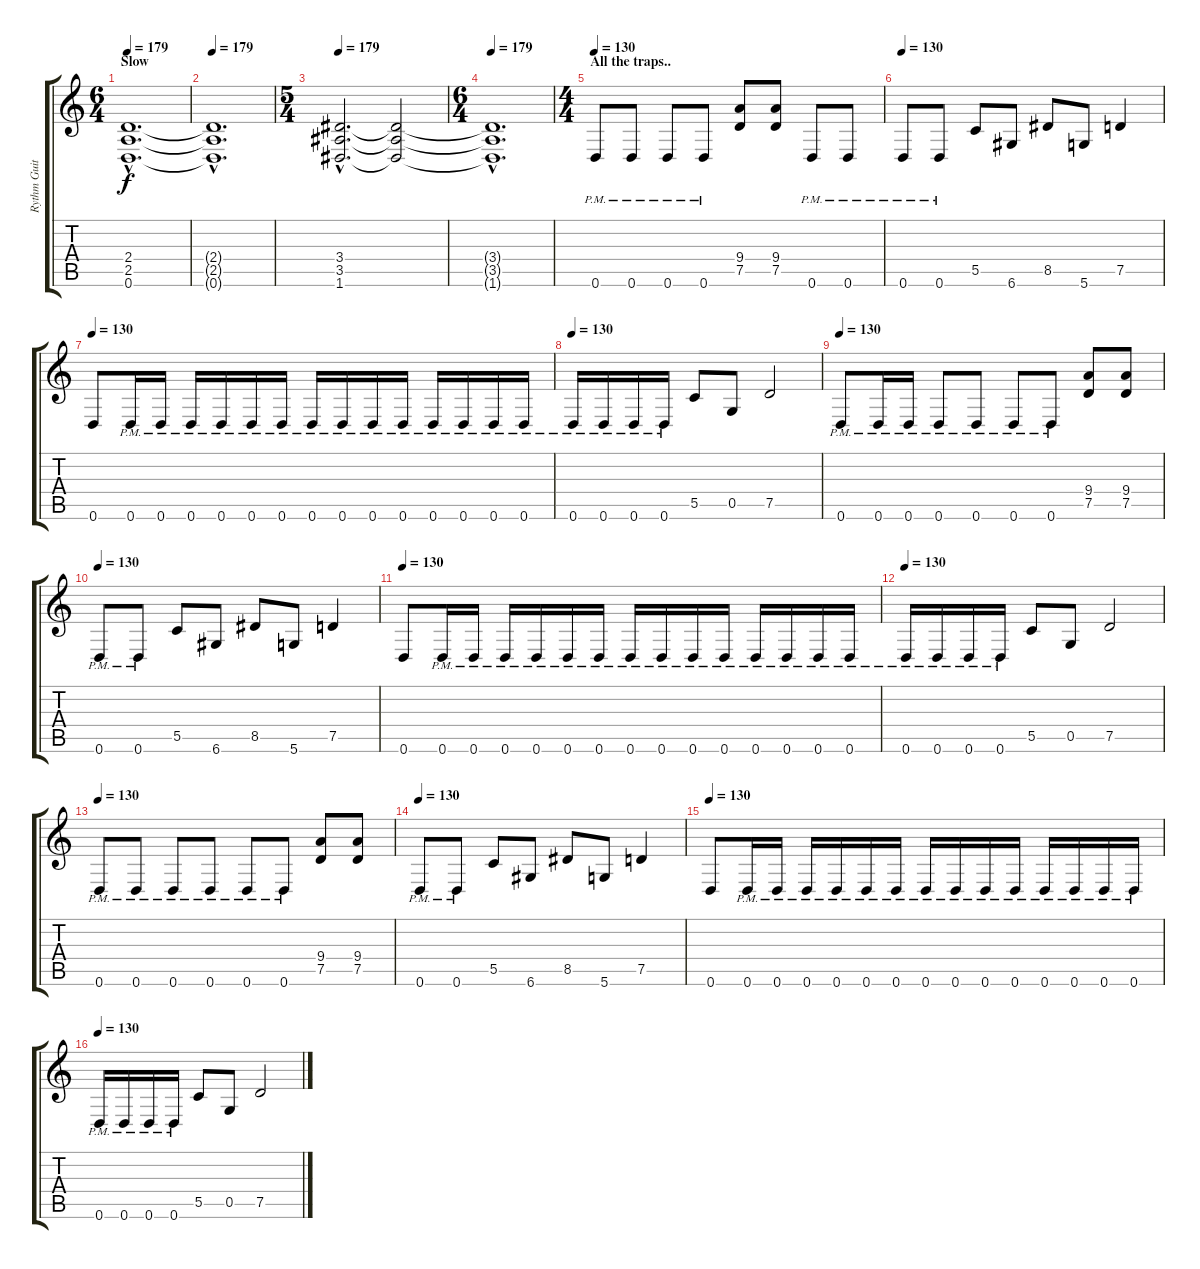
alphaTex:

\track ("Rythm Guitar" "Rythm Guit") {instrument overdrivenguitar}
\staff {score tabs}
\tuning (D4 A3 F3 C3 G2 D2) {hide}
\ts (6 4)
\section ("" "Slow")
\tempo 179
\clef g2
\ks c
(2.4{hac} 2.5{hac} 0.6{hac}).1{d dy f volume 12} |
\tempo 179
(2.4{hac t} 2.5{hac t} 0.6{hac t}).1{d} |
\ts (5 4)
\tempo 179
(3.4{hac} 3.5{hac} 1.6{hac}).2{d} (3.4{t} 3.5{t} 1.6{t}).2 |
\ts (6 4)
\tempo 179
(3.4{hac t} 3.5{hac t} 1.6{hac t}).1{d} |
\ts (4 4)
\section ("" "All the traps..")
\tempo 130
0.6{pm}.8 0.6{pm}.8 0.6{pm}.8 0.6{pm}.8 (9.4 7.5).8 (9.4 7.5).8 0.6{pm}.8 0.6{pm}.8 |
\tempo 130
0.6{pm}.8 0.6{pm}.8 5.5.8 6.6.8 8.5.8 5.6.8 7.5.4 |
\tempo 130
0.6.8 0.6{pm}.16 0.6{pm}.16 0.6{pm}.16 0.6{pm}.16 0.6{pm}.16 0.6{pm}.16 0.6{pm}.16 0.6{pm}.16 0.6{pm}.16 0.6{pm}.16 0.6{pm}.16 0.6{pm}.16 0.6{pm}.16 0.6{pm}.16 |
\tempo 130
0.6{pm}.16 0.6{pm}.16 0.6{pm}.16 0.6{pm}.16 5.5.8 0.5.8 7.5.2 |
\tempo 130
0.6{pm}.8 0.6{pm}.16 0.6{pm}.16 0.6{pm}.8 0.6{pm}.8 0.6{pm}.8 0.6{pm}.8 (9.4 7.5).8 (9.4 7.5).8 |
\tempo 130
0.6{pm}.8 0.6{pm}.8 5.5.8 6.6.8 8.5.8 5.6.8 7.5.4 |
\tempo 130
0.6.8 0.6{pm}.16 0.6{pm}.16 0.6{pm}.16 0.6{pm}.16 0.6{pm}.16 0.6{pm}.16 0.6{pm}.16 0.6{pm}.16 0.6{pm}.16 0.6{pm}.16 0.6{pm}.16 0.6{pm}.16 0.6{pm}.16 0.6{pm}.16 |
\tempo 130
0.6{pm}.16 0.6{pm}.16 0.6{pm}.16 0.6{pm}.16 5.5.8 0.5.8 7.5.2 |
\tempo 130
0.6{pm}.8 0.6{pm}.8 0.6{pm}.8 0.6{pm}.8 0.6{pm}.8 0.6{pm}.8 (9.4 7.5).8 (9.4 7.5).8 |
\tempo 130
0.6{pm}.8 0.6{pm}.8 5.5.8 6.6.8 8.5.8 5.6.8 7.5.4 |
\tempo 130
0.6.8 0.6{pm}.16 0.6{pm}.16 0.6{pm}.16 0.6{pm}.16 0.6{pm}.16 0.6{pm}.16 0.6{pm}.16 0.6{pm}.16 0.6{pm}.16 0.6{pm}.16 0.6{pm}.16 0.6{pm}.16 0.6{pm}.16 0.6{pm}.16 |
\tempo 130
0.6{pm}.16 0.6{pm}.16 0.6{pm}.16 0.6{pm}.16 5.5.8 0.5.8 7.5.2
